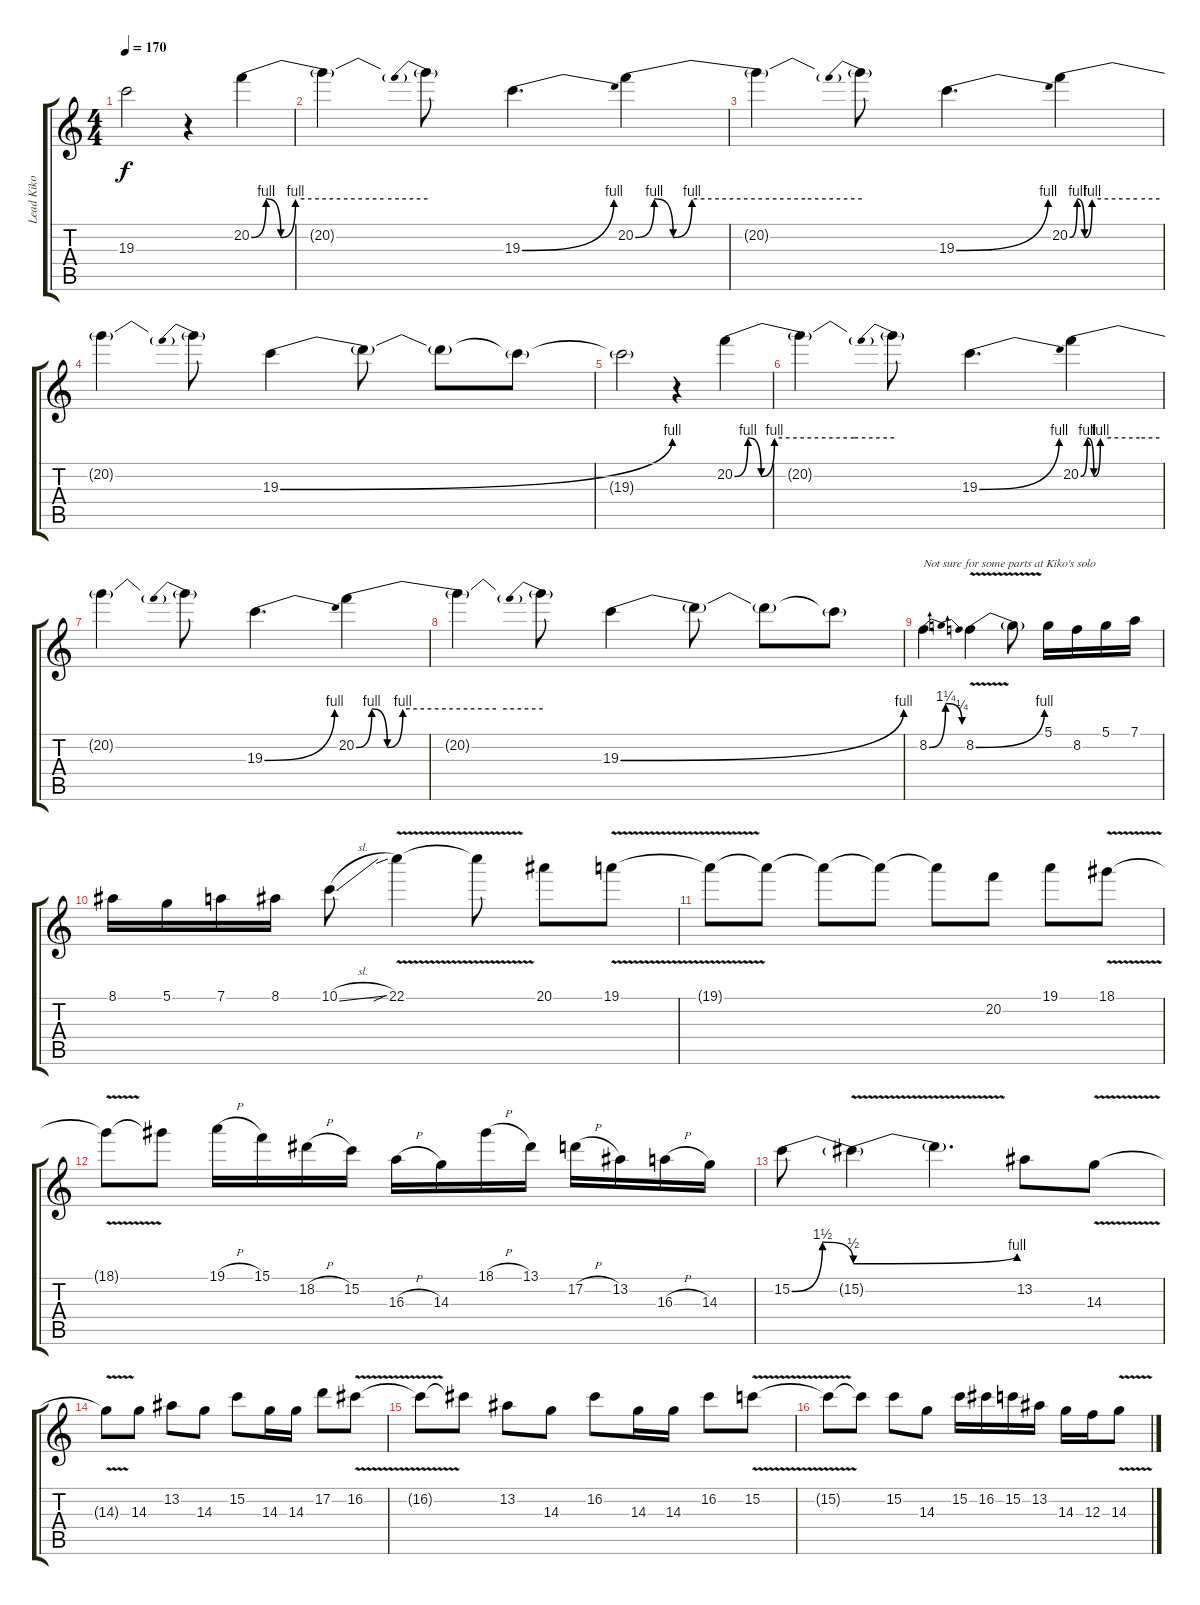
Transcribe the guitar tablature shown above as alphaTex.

\track ("Lead Kiko" "Lead Kiko") {instrument distortionguitar}
\staff {score tabs}
\tuning (D4 A3 F3 C3 G2 D2) {hide}
\ts (4 4)
\tempo 170
\clef g2
\ks c
19.3{t}.2{dy f} r.4 20.2{be (custom 0 0 5 4 10 0 15 4 45 4 60 4)}.4 |
20.2{t}.4 20.2{be (prebend 0 4 60 4) t}.8 19.3{be (bend 0 0 60 4)}.4{d} 20.2{be (custom 0 0 5 4 10 0 15 4 45 4 60 4)}.4 |
20.2{t}.4 20.2{be (prebend 0 4 60 4) t}.8 19.3{be (bend 0 0 60 4)}.4{d} 20.2{be (custom 0 0 5 4 10 0 15 4 45 4 60 4)}.4 |
20.2{t}.4 20.2{be (prebend 0 4 60 4) t}.8 19.3{be (bend 0 0 60 4)}.4 19.3{t}.8 19.3{t}.8 19.3{t}.8 |
19.3{t}.2 r.4 20.2{be (custom 0 0 5 4 10 0 15 4 45 4 60 4)}.4 |
20.2{t}.4 20.2{be (prebend 0 4 60 4) t}.8 19.3{be (bend 0 0 60 4)}.4{d} 20.2{be (custom 0 0 5 4 10 0 15 4 45 4 60 4)}.4 |
20.2{t}.4 20.2{be (prebend 0 4 60 4) t}.8 19.3{be (bend 0 0 60 4)}.4{d} 20.2{be (custom 0 0 5 4 10 0 15 4 45 4 60 4)}.4 |
20.2{t}.4 20.2{be (prebend 0 4 60 4) t}.8 19.3{be (bend 0 0 60 4)}.4 19.3{t}.8 19.3{t}.8 19.3{t}.8 |
8.2{be (bendrelease 0 0 15 5 15 5 60 1)}.4{d txt "Not sure for some parts at Kiko's solo" volume 16} 8.2{be (bend 0 0 60 4) v}.4 8.2{t}.8 5.1.16 8.2.16 5.1.16 7.1.16 |
8.1.16 5.1.16 7.1.16 8.1.16 10.1{sl}.8 22.1{v sib}.4 22.1{t}.8 20.1.8 19.1{v}.8 |
19.1{t}.8 19.1{t}.8 19.1{t}.8 19.1{t}.8 19.1{t}.8 20.2.8 19.1.8 18.1{v}.8 |
18.1{t}.8 18.1{t}.8 19.1{h}.16 15.1.16 18.2{h}.16 15.2.16 16.3{h}.16 14.3.16 18.1{h}.16 13.1.16 17.2{h}.16 13.2.16 16.3{h}.16 14.3.16 |
15.2{be (bendrelease 0 0 15 6 15 6 60 2)}.8 15.2{be (bend 0 2 60 4) v t}.4 15.2{t}.4{d} 13.2.8 14.3{v}.8 |
14.3{t}.8 14.3.8 13.2.8 14.3.8 15.2.8 14.3.16 14.3.16 17.2.8 16.2{v}.8 |
16.2{t}.8 16.2{t}.8 13.2.8 14.3.8 16.2.8 14.3.16 14.3.16 16.2.8 15.2{v}.8 |
15.2{t}.8 15.2{t}.8 15.2.8 14.3.8 15.2.16 16.2.16 15.2.16 13.2.16 14.3.16 12.3.16 14.3{v}.8
